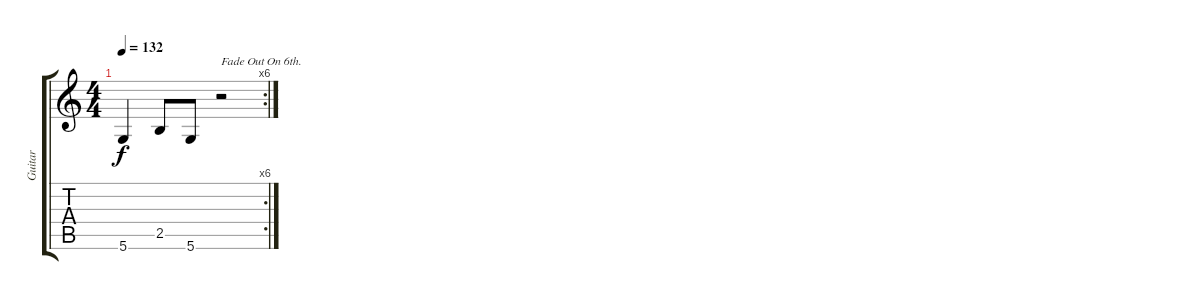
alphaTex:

\track ("Guitar" "Guitar") {instrument distortionguitar}
\staff {score tabs}
\tuning (E4 B3 G3 D3 A2 D2) {hide}
\rc 6
\ts (4 4)
\tempo 132
\clef g2
\ks c
5.6.4{dy f} 2.5.8 5.6.8 r.2{txt "Fade Out On 6th."}
